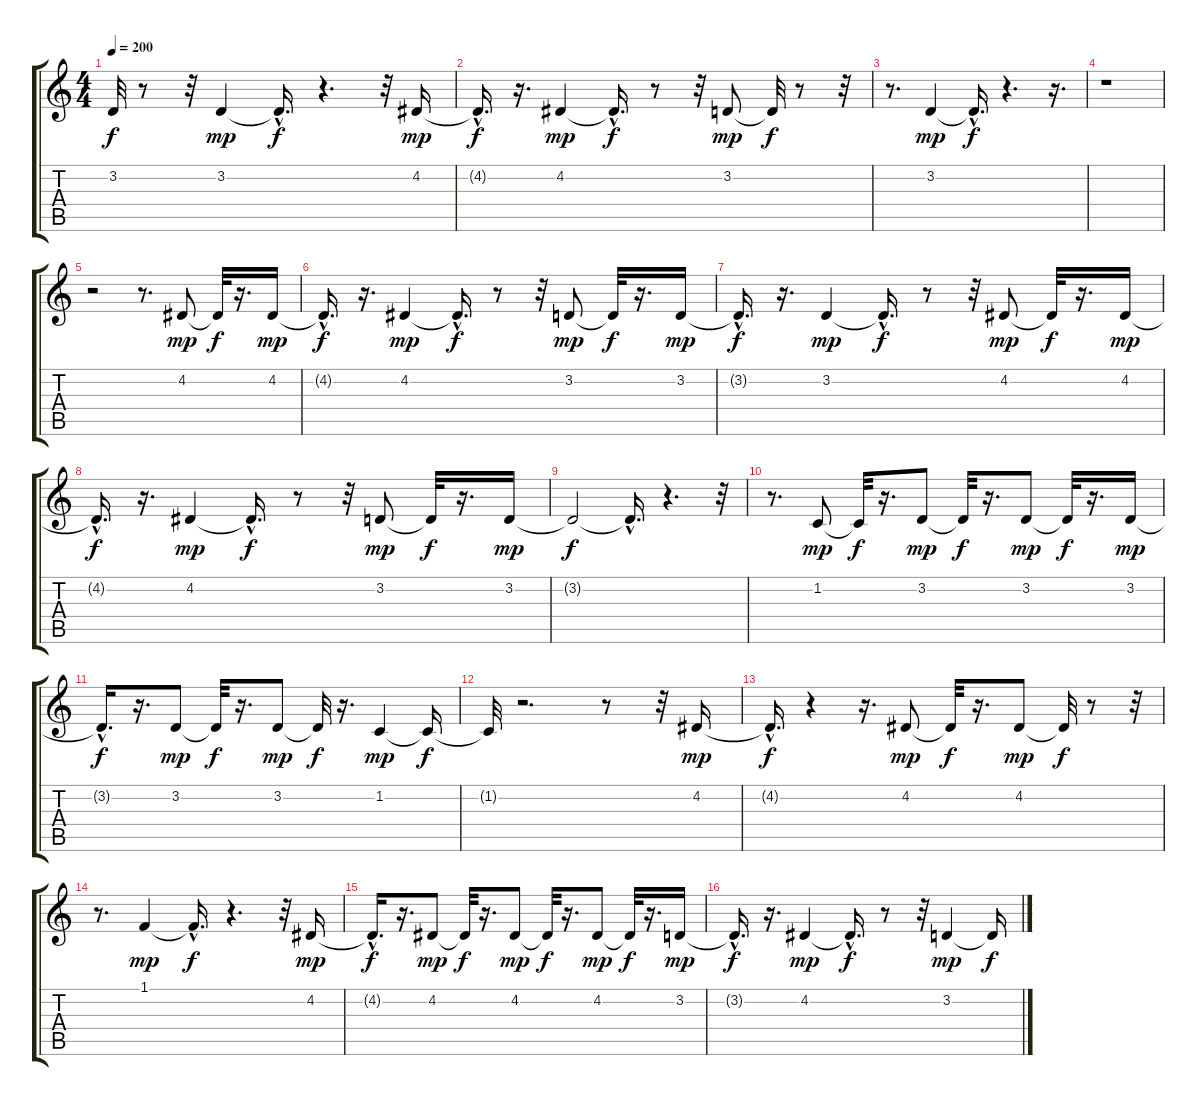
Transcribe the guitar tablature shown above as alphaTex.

\track "" {instrument clarinet}
\staff {score tabs}
\tuning (E4 B3 G3 D3 A2 E2) {hide}
\ts (4 4)
\tempo 200
\clef g2
\ks c
3.2{t}.32{dy f} r.8 r.32 3.2.4{dy mp} 3.2{hac t}.16{d dy f} r.4{d} r.32 4.2.16{dy mp} |
4.2{hac t}.16{d dy f} r.16{d} 4.2.4{dy mp} 4.2{hac t}.16{d dy f} r.8 r.32 3.2.8{dy mp} 3.2{t}.32{dy f} r.8 r.32 |
r.8{d} 3.2.4{dy mp} 3.2{hac t}.16{d dy f} r.4{d} r.16{d} |
r.1 |
r.2 r.8{d} 4.2.8{dy mp} 4.2{t}.32{dy f} r.16{d} 4.2.16{dy mp} |
4.2{hac t}.16{d dy f} r.16{d} 4.2.4{dy mp} 4.2{hac t}.16{d dy f} r.8 r.32 3.2.8{dy mp} 3.2{t}.32{dy f} r.16{d} 3.2.16{dy mp} |
3.2{hac t}.16{d dy f} r.16{d} 3.2.4{dy mp} 3.2{hac t}.16{d dy f} r.8 r.32 4.2.8{dy mp} 4.2{t}.32{dy f} r.16{d} 4.2.16{dy mp} |
4.2{hac t}.16{d dy f} r.16{d} 4.2.4{dy mp} 4.2{hac t}.16{d dy f} r.8 r.32 3.2.8{dy mp} 3.2{t}.32{dy f} r.16{d} 3.2.16{dy mp} |
3.2{t}.2{dy f} 3.2{hac t}.16{d} r.4{d} r.32 |
r.8{d} 1.2.8{dy mp} 1.2{t}.32{dy f} r.16{d} 3.2.8{dy mp} 3.2{t}.32{dy f} r.16{d} 3.2.8{dy mp} 3.2{t}.32{dy f} r.16{d} 3.2.16{dy mp} |
3.2{hac t}.16{d dy f} r.16{d} 3.2.8{dy mp} 3.2{t}.32{dy f} r.16{d} 3.2.8{dy mp} 3.2{t}.32{dy f} r.16{d} 1.2.4{dy mp} 1.2{t}.16{dy f} |
1.2{t}.32 r.2{d} r.8 r.32 4.2.16{dy mp} |
4.2{hac t}.16{d dy f} r.4 r.16{d} 4.2.8{dy mp} 4.2{t}.32{dy f} r.16{d} 4.2.8{dy mp} 4.2{t}.32{dy f} r.8 r.32 |
r.8{d} 1.1.4{dy mp} 1.1{hac t}.16{d dy f} r.4{d} r.32 4.2.16{dy mp} |
4.2{hac t}.16{d dy f} r.16{d} 4.2.8{dy mp} 4.2{t}.32{dy f} r.16{d} 4.2.8{dy mp} 4.2{t}.32{dy f} r.16{d} 4.2.8{dy mp} 4.2{t}.32{dy f} r.16{d} 3.2.16{dy mp} |
3.2{hac t}.16{d dy f} r.16{d} 4.2.4{dy mp} 4.2{hac t}.16{d dy f} r.8 r.32 3.2.4{dy mp} 3.2{t}.16{dy f}
